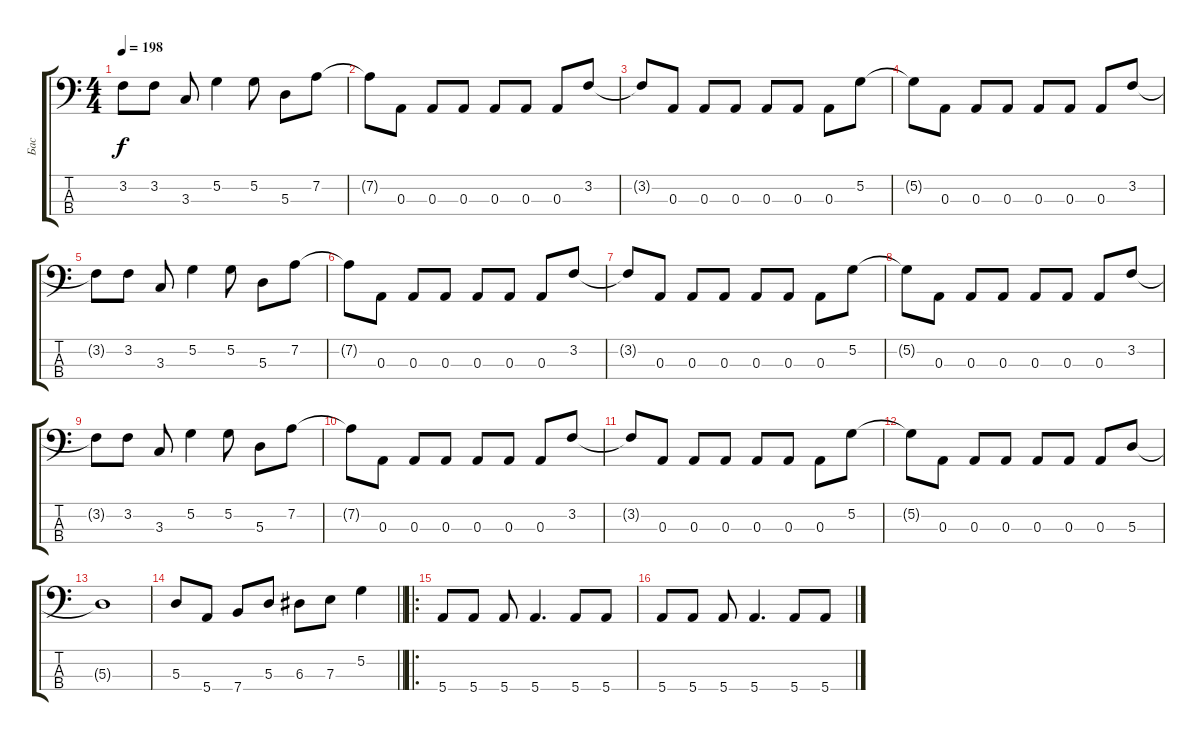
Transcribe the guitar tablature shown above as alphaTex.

\track ("Бас" "Бас") {instrument electricbasspick}
\staff {score tabs}
\tuning (G2 D2 A1 E1) {hide}
\ts (4 4)
\tempo 198
\clef f4
\ks c
3.2{t}.8{dy f} 3.2.8 3.3.8 5.2.4 5.2.8 5.3.8 7.2.8 |
7.2{t}.8 0.3.8 0.3.8 0.3.8 0.3.8 0.3.8 0.3.8 3.2.8 |
3.2{t}.8 0.3.8 0.3.8 0.3.8 0.3.8 0.3.8 0.3.8 5.2.8 |
5.2{t}.8 0.3.8 0.3.8 0.3.8 0.3.8 0.3.8 0.3.8 3.2.8 |
3.2{t}.8 3.2.8 3.3.8 5.2.4 5.2.8 5.3.8 7.2.8 |
7.2{t}.8 0.3.8 0.3.8 0.3.8 0.3.8 0.3.8 0.3.8 3.2.8 |
3.2{t}.8 0.3.8 0.3.8 0.3.8 0.3.8 0.3.8 0.3.8 5.2.8 |
5.2{t}.8 0.3.8 0.3.8 0.3.8 0.3.8 0.3.8 0.3.8 3.2.8 |
3.2{t}.8 3.2.8 3.3.8 5.2.4 5.2.8 5.3.8 7.2.8 |
7.2{t}.8 0.3.8 0.3.8 0.3.8 0.3.8 0.3.8 0.3.8 3.2.8 |
3.2{t}.8 0.3.8 0.3.8 0.3.8 0.3.8 0.3.8 0.3.8 5.2.8 |
5.2{t}.8 0.3.8 0.3.8 0.3.8 0.3.8 0.3.8 0.3.8 5.3.8 |
5.3{t}.1 |
\barLineRight lightlight
5.3.8 5.4.8 7.4.8 5.3.8 6.3.8 7.3.8 5.2.4 |
\ro
5.4.8 5.4.8 5.4.8 5.4.4{d} 5.4.8 5.4.8 |
5.4.8 5.4.8 5.4.8 5.4.4{d} 5.4.8 5.4.8
